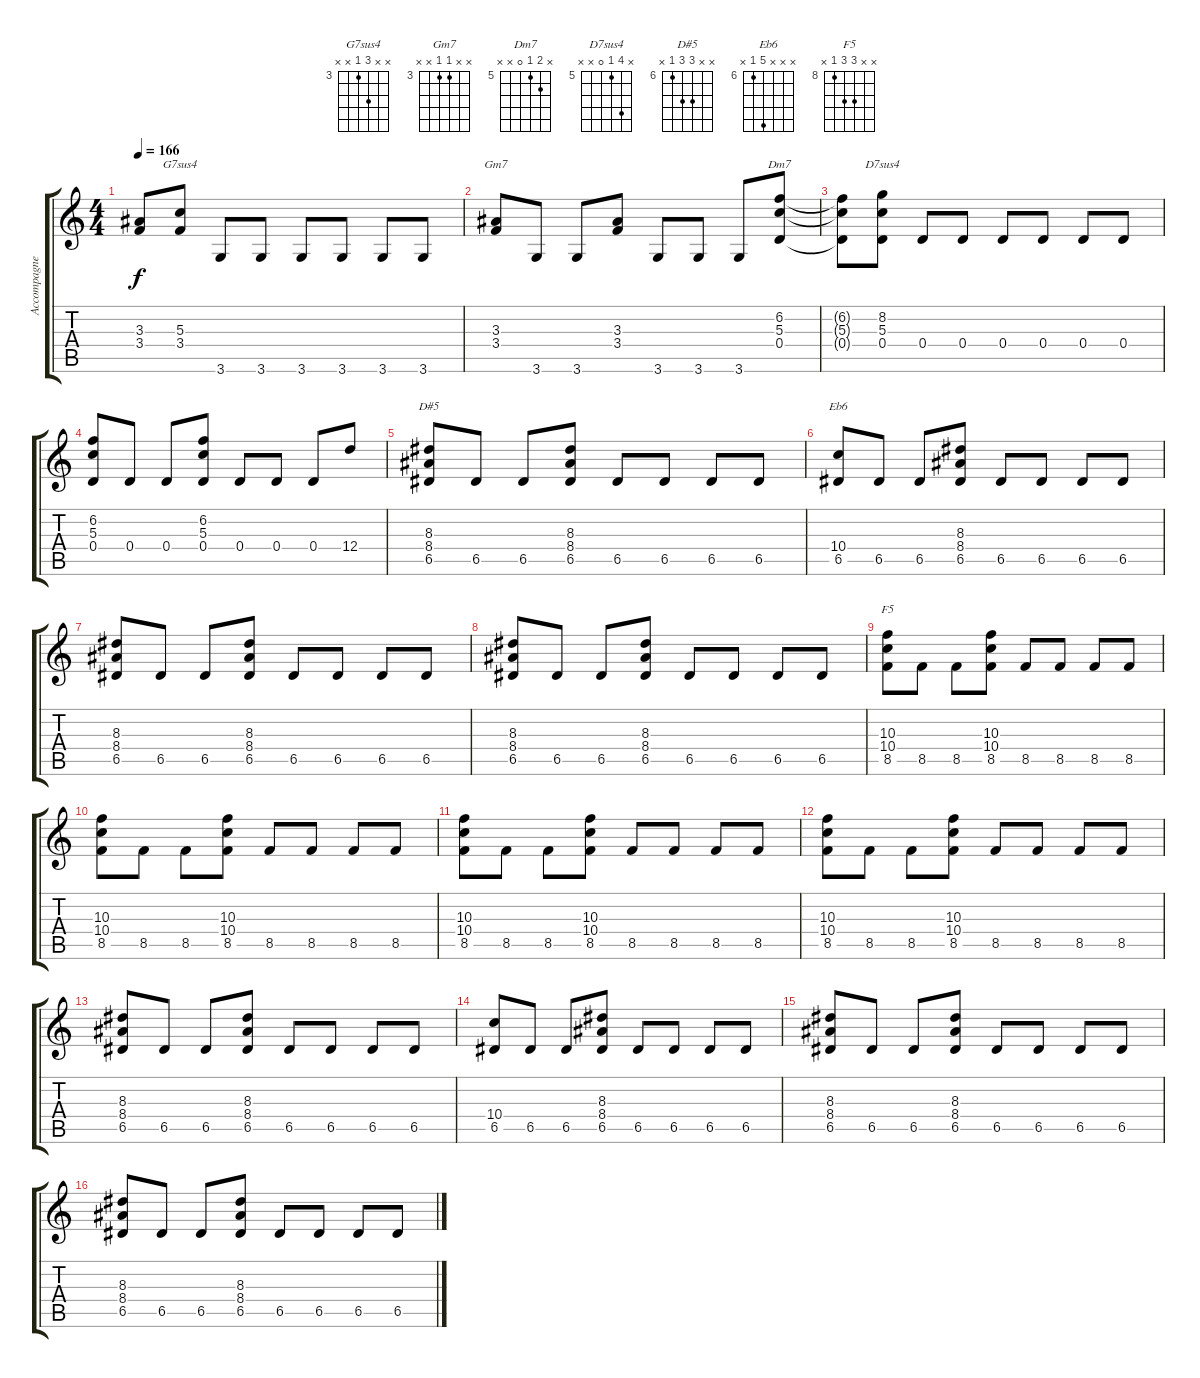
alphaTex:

\track ("Accompagnement" "Accompagne") {instrument distortionguitar}
\staff {score tabs}
\tuning (E4 B3 G3 D3 A2 E2) {hide}
\chord ("G7sus4" x x 5 3 x x) {firstfret 3}
\chord ("Gm7" x x 3 3 x x) {firstfret 3}
\chord ("Dm7" x 6 5 0 x x) {firstfret 5}
\chord ("D7sus4" x 8 5 0 x x) {firstfret 5}
\chord ("D#5" x x 8 8 6 x) {firstfret 6}
\chord ("Eb6" x x x 10 6 x) {firstfret 6}
\chord ("F5" x x 10 10 8 x) {firstfret 8}
\ts (4 4)
\tempo 166
\clef g2
\ks c
(3.3{t} 3.4{t}).8{dy f} (5.3 3.4).8{ch "G7sus4"} 3.6.8 3.6.8 3.6.8 3.6.8 3.6.8 3.6.8 |
(3.3 3.4).8{ch "Gm7"} 3.6.8 3.6.8 (3.3 3.4).8 3.6.8 3.6.8 3.6.8 (6.2 5.3 0.4).8{ch "Dm7"} |
(6.2{t} 5.3{t} 0.4{t}).8 (8.2 5.3 0.4).8{ch "D7sus4"} 0.4.8 0.4.8 0.4.8 0.4.8 0.4.8 0.4.8 |
(6.2 5.3 0.4).8 0.4.8 0.4.8 (6.2 5.3 0.4).8 0.4.8 0.4.8 0.4.8 12.4.8 |
(8.3 8.4 6.5).8{ch "D#5"} 6.5.8 6.5.8 (8.3 8.4 6.5).8 6.5.8 6.5.8 6.5.8 6.5.8 |
(10.4 6.5).8{ch "Eb6"} 6.5.8 6.5.8 (8.3 8.4 6.5).8 6.5.8 6.5.8 6.5.8 6.5.8 |
(8.3 8.4 6.5).8 6.5.8 6.5.8 (8.3 8.4 6.5).8 6.5.8 6.5.8 6.5.8 6.5.8 |
(8.3 8.4 6.5).8 6.5.8 6.5.8 (8.3 8.4 6.5).8 6.5.8 6.5.8 6.5.8 6.5.8 |
(10.3 10.4 8.5).8{ch "F5"} 8.5.8 8.5.8 (10.3 10.4 8.5).8 8.5.8 8.5.8 8.5.8 8.5.8 |
(10.3 10.4 8.5).8 8.5.8 8.5.8 (10.3 10.4 8.5).8 8.5.8 8.5.8 8.5.8 8.5.8 |
(10.3 10.4 8.5).8 8.5.8 8.5.8 (10.3 10.4 8.5).8 8.5.8 8.5.8 8.5.8 8.5.8 |
(10.3 10.4 8.5).8 8.5.8 8.5.8 (10.3 10.4 8.5).8 8.5.8 8.5.8 8.5.8 8.5.8 |
(8.3 8.4 6.5).8 6.5.8 6.5.8 (8.3 8.4 6.5).8 6.5.8 6.5.8 6.5.8 6.5.8 |
(10.4 6.5).8 6.5.8 6.5.8 (8.3 8.4 6.5).8 6.5.8 6.5.8 6.5.8 6.5.8 |
(8.3 8.4 6.5).8 6.5.8 6.5.8 (8.3 8.4 6.5).8 6.5.8 6.5.8 6.5.8 6.5.8 |
(8.3 8.4 6.5).8 6.5.8 6.5.8 (8.3 8.4 6.5).8 6.5.8 6.5.8 6.5.8 6.5.8
